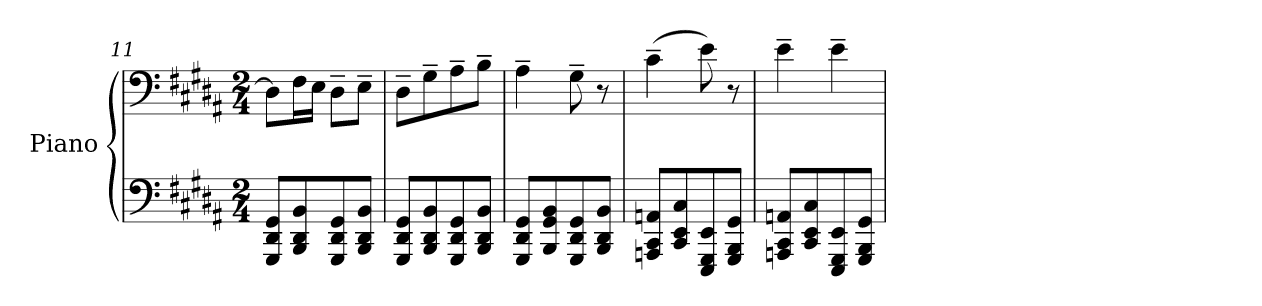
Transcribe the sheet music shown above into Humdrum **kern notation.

**kern	**kern
*part1	*part1
*staff2	*staff1
*I"Piano	*
*I'Pno.	*
!!LO:LB:g=z
*clefF4	*clefF4
*k[f#c#g#d#a#]	*k[f#c#g#d#a#]
*M2/4	*M2/4
=11	=11
8GGG#/ 8DD#/ 8GG#/L	8D#\L]
8BBB/ 8DD#/ 8BB/	16F#\L
.	16E\JJ
8GGG#/ 8DD#/ 8GG#/	8D#~\L
8BBB/ 8DD#/ 8BB/J	8E~\J
=12	=12
8GGG#/ 8DD#/ 8GG#/L	8D#~\L
8BBB/ 8DD#/ 8BB/	8G#~\
8GGG#/ 8DD#/ 8GG#/	8A#~\
8BBB/ 8DD#/ 8BB/J	8B~\J
=13	=13
8GGG#/ 8DD#/ 8GG#/L	4A#~\
8BBB/ 8GG#/ 8BB/	.
8GGG#/ 8DD#/ 8GG#/	8G#~\
8BBB/ 8DD#/ 8BB/J	8r
=14	=14
8AAAn/ 8CC#/ 8AAn/L	(>4c#~\
8CC#/ 8EE/ 8C#/	.
8EEE/ 8GGG#/ 8EE/	8e\)
8GGG#/ 8BBB/ 8GG#/J	8r
=15	=15
8AAAn/ 8CC#/ 8AAn/L	4e~\
8CC#/ 8EE/ 8C#/	.
8EEE/ 8GGG#/ 8EE/	4e~\
8GGG#/ 8BBB/ 8GG#/J	.
=	=
*-	*-
